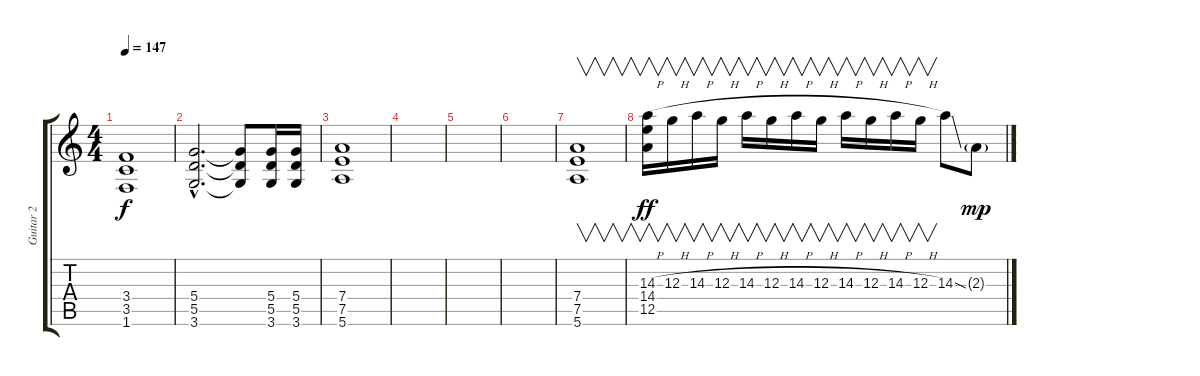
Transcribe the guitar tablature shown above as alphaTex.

\track ("Guitar 2" "Guitar 2") {instrument overdrivenguitar}
\staff {score tabs}
\tuning (E4 B3 G3 D3 A2 E2) {hide}
\ts (4 4)
\tempo 147
\clef g2
\ks c
(3.4 3.5 1.6).1{dy f} |
(5.4{hac} 5.5{hac} 3.6{hac}).2{d} (5.4{t} 5.5{t} 3.6{t}).8 (5.4 5.5 3.6).16 (5.4 5.5 3.6).16 |
(7.4 7.5 5.6).1 |
|
|
|
(7.4 7.5 5.6).1{v} |
(14.3{h} 14.4 12.5).16{v dy ff} 12.3{h}.16{v} 14.3{h}.16{v} 12.3{h}.16{v} 14.3{h}.16{v} 12.3{h}.16{v} 14.3{h}.16{v} 12.3{h}.16{v} 14.3{h}.16{v} 12.3{h}.16{v} 14.3{h}.16{v} 12.3{h}.16{v} 14.3{ss}.8 2.3{g}.8{dy mp}
